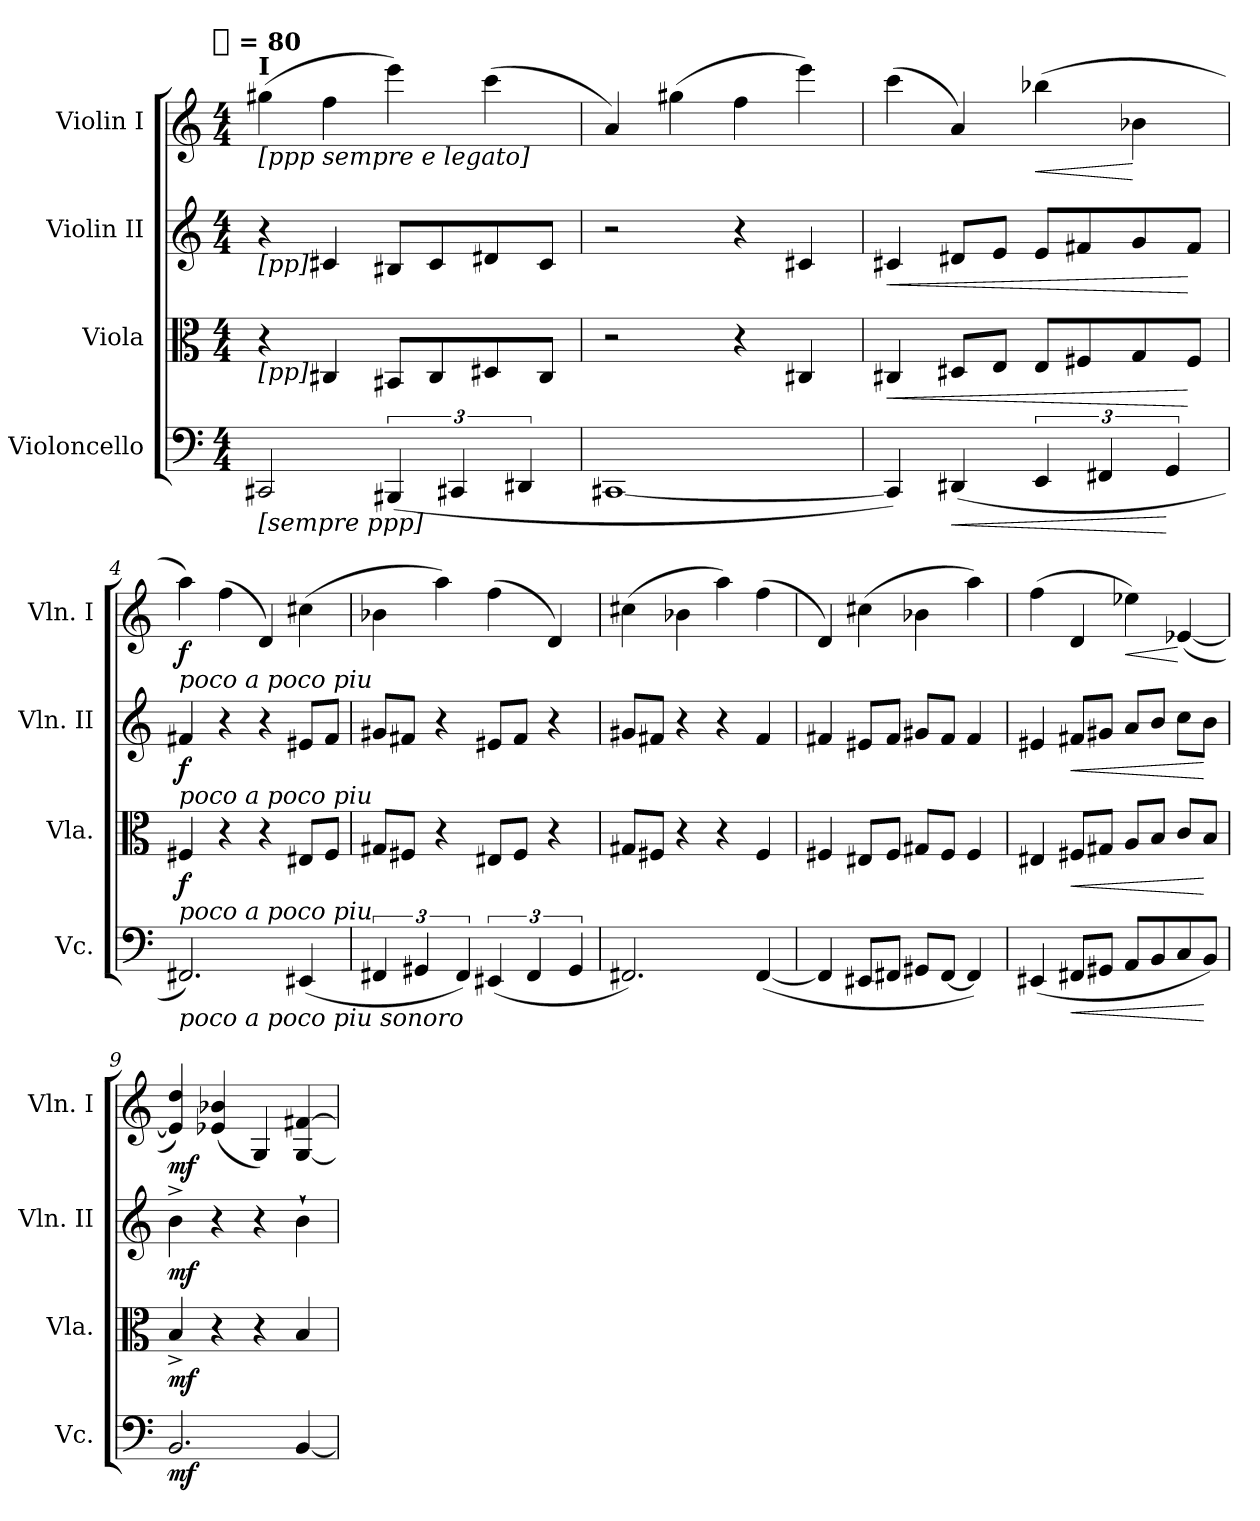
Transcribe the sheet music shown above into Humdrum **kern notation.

**kern	**dynam	**kern	**dynam	**kern	**dynam	**kern	**dynam
*part4	*part4	*part3	*part3	*part2	*part2	*part1	*part1
*staff4	*staff4	*staff3	*staff3	*staff2	*staff2	*staff1	*staff1
*I"Violoncello	*	*I"Viola	*	*I"Violin II	*	*I"Violin I	*
*I'Vc.	*	*I'Vla.	*	*I'Vln. II	*	*I'Vln. I	*
*clefF4	*	*clefC3	*	*clefG2	*	*clefG2	*
*k[]	*	*k[]	*	*k[]	*	*k[]	*
*C:	*	*C:	*	*C:	*	*C:	*
!!LO:TX:omd:t=[half] = 80
*M4/4	*	*M4/4	*	*M4/4	*	*M4/4	*
*MM160	*	*MM160	*	*MM160	*	*MM160	*
=1	=1	=1	=1	=1	=1	=1	=1
!	!	!	!	!	!	!LO:TX:a:B:t=I	!
!	!	!	!	!	!	!LO:TX:b:t=[ppp sempre e legato]	!
!	!	!	!	!LO:TX:b:t=[pp]	!	!	!
!	!	!LO:TX:b:t=[pp]	!	!	!	!	!
!LO:TX:b:t=[sempre ppp]	!	!	!	!	!	!	!
2CC#X	.	4r	.	4r	.	(4gg#X	.
.	.	4C#X	.	4c#X	.	4ff	.
(6BBB#X	.	8BB#XL	.	8B#XL	.	4eee)	.
.	.	8C#	.	8c#	.	.	.
6CC#X	.	.	.	.	.	.	.
.	.	8D#X	.	8d#X	.	(4ccc	.
6DD#X	.	.	.	.	.	.	.
.	.	8C#J	.	8c#J	.	.	.
=2	=2	=2	=2	=2	=2	=2	=2
[1CC#X	.	2r	.	2r	.	4a)	.
.	.	.	.	.	.	(4gg#X	.
.	.	4r	.	4r	.	4ff	.
.	.	4C#X	.	4c#X	.	4eee)	.
=3	=3	=3	=3	=3	=3	=3	=3
!	!	!	!LO:HP:b	!	!LO:HP:b	!	!
4CC#])	.	4C#X	<	4c#X	<	(4ccc	.
!	!LO:HP:b	!	!	!	!	!	!
(4DD#X	<	8D#XL	.	8d#XL	.	4a)	.
.	.	8EJ	.	8eJ	.	.	.
!	!	!	!	!	!	!	!LO:HP:b
6EE	.	8EL	.	8eL	.	(4bb-X	<
.	.	8F#X	.	8f#X	.	.	.
6FF#X	.	.	.	.	.	.	.
.	.	8G	.	8g	.	4b-X	[
6GG	[	.	.	.	.	.	.
.	.	8F#J	[	8f#J	[	.	.
=4	=4	=4	=4	=4	=4	=4	=4
!	!	!	!	!	!	!LO:TX:b:i:t=poco a poco piu	!
!	!	!	!	!LO:TX:b:i:t=poco a poco piu	!	!	!
!	!	!LO:TX:b:i:t=poco a poco piu	!	!	!	!	!
!LO:TX:b:i:t=poco a poco piu sonoro	!	!	!	!	!	!	!
2.FF#X)	.	4F#X	f	4f#X	f	4aa)	f
.	.	4r	.	4r	.	(4ff	.
.	.	4r	.	4r	.	4d)	.
(4EE#X	.	8E#XL	.	8e#XL	.	(4cc#X	.
.	.	8F#J	.	8f#J	.	.	.
=5	=5	=5	=5	=5	=5	=5	=5
6FF#X	.	8G#XL	.	8g#XL	.	4b-X	.
.	.	8F#XJ	.	8f#XJ	.	.	.
6GG#X	.	.	.	.	.	.	.
.	.	4r	.	4r	.	4aa)	.
6FF#)	.	.	.	.	.	.	.
(6EE#X	.	8E#XL	.	8e#XL	.	(4ff	.
.	.	8F#J	.	8f#J	.	.	.
6FF#	.	.	.	.	.	.	.
.	.	4r	.	4r	.	4d)	.
6GG#	.	.	.	.	.	.	.
=6	=6	=6	=6	=6	=6	=6	=6
2.FF#X)	.	8G#XL	.	8g#XL	.	(4cc#X	.
.	.	8F#XJ	.	8f#XJ	.	.	.
.	.	4r	.	4r	.	4b-X	.
.	.	4r	.	4r	.	4aa)	.
([4FF#	.	4F#	.	4f#	.	(4ff	.
=7	=7	=7	=7	=7	=7	=7	=7
4FF#]	.	4F#X	.	4f#X	.	4d)	.
8EE#XL	.	8E#XL	.	8e#XL	.	(4cc#X	.
8FF#XJ	.	8F#J	.	8f#J	.	.	.
8GG#XL	.	8G#XL	.	8g#XL	.	4b-X	.
[8FF#J	.	8F#J	.	8f#J	.	.	.
4FF#])	.	4F#	.	4f#	.	4aa)	.
=8	=8	=8	=8	=8	=8	=8	=8
(4EE#X	.	4E#X	.	4e#X	.	(4ff	.
!	!LO:HP:b	!	!LO:HP:b	!	!LO:HP:b	!	!
8FF#XL	<	8F#XL	<	8f#XL	<	4d	.
8GG#XJ	.	8G#XJ	.	8g#XJ	.	.	.
!	!	!	!	!	!	!	!LO:HP:b
8AAL	.	8AL	.	8aL	.	4ee-X)	<
8BB	.	8BJ	.	8bJ	.	.	.
8C	.	8cL	.	8ccL	.	([4e-X	[
8BBJ)	[	8BJ	[	8bJ	[	.	.
=9	=9	=9	=9	=9	=9	=9	=9
2.BB	mf	4B^	mf	4b^	mf	4e-] 4dd)	mf
.	.	4r	.	4r	.	(4e-X 4b-X	.
.	.	4r	.	4r	.	4G)	.
[4BB	.	4B	.	4b`	.	[4G [4f#X	.
=	=	=	=	=	=	=	=
*-	*-	*-	*-	*-	*-	*-	*-
